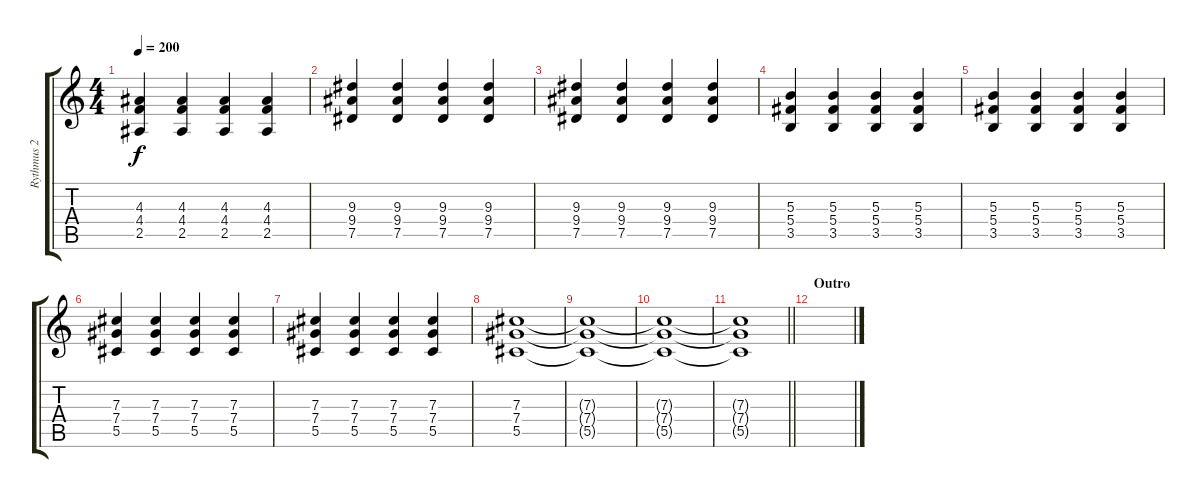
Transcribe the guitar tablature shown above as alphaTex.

\track ("Rythmus 2" "Rythmus 2") {instrument overdrivenguitar}
\staff {score tabs}
\tuning (Eb4 Bb3 Gb3 Db3 Ab2 Eb2) {hide}
\ts (4 4)
\tempo 200
\clef g2
\ks c
(4.3 4.4 2.5).4{dy f} (4.3 4.4 2.5).4 (4.3 4.4 2.5).4 (4.3 4.4 2.5).4 |
(9.3 9.4 7.5).4 (9.3 9.4 7.5).4 (9.3 9.4 7.5).4 (9.3 9.4 7.5).4 |
(9.3 9.4 7.5).4 (9.3 9.4 7.5).4 (9.3 9.4 7.5).4 (9.3 9.4 7.5).4 |
(5.3 5.4 3.5).4 (5.3 5.4 3.5).4 (5.3 5.4 3.5).4 (5.3 5.4 3.5).4 |
(5.3 5.4 3.5).4 (5.3 5.4 3.5).4 (5.3 5.4 3.5).4 (5.3 5.4 3.5).4 |
(7.3 7.4 5.5).4 (7.3 7.4 5.5).4 (7.3 7.4 5.5).4 (7.3 7.4 5.5).4 |
(7.3 7.4 5.5).4 (7.3 7.4 5.5).4 (7.3 7.4 5.5).4 (7.3 7.4 5.5).4 |
(7.3 7.4 5.5).1 |
(7.3{t} 7.4{t} 5.5{t}).1 |
(7.3{t} 7.4{t} 5.5{t}).1 |
\barLineRight lightlight
(7.3{t} 7.4{t} 5.5{t}).1 |
\section ("" "Outro")
